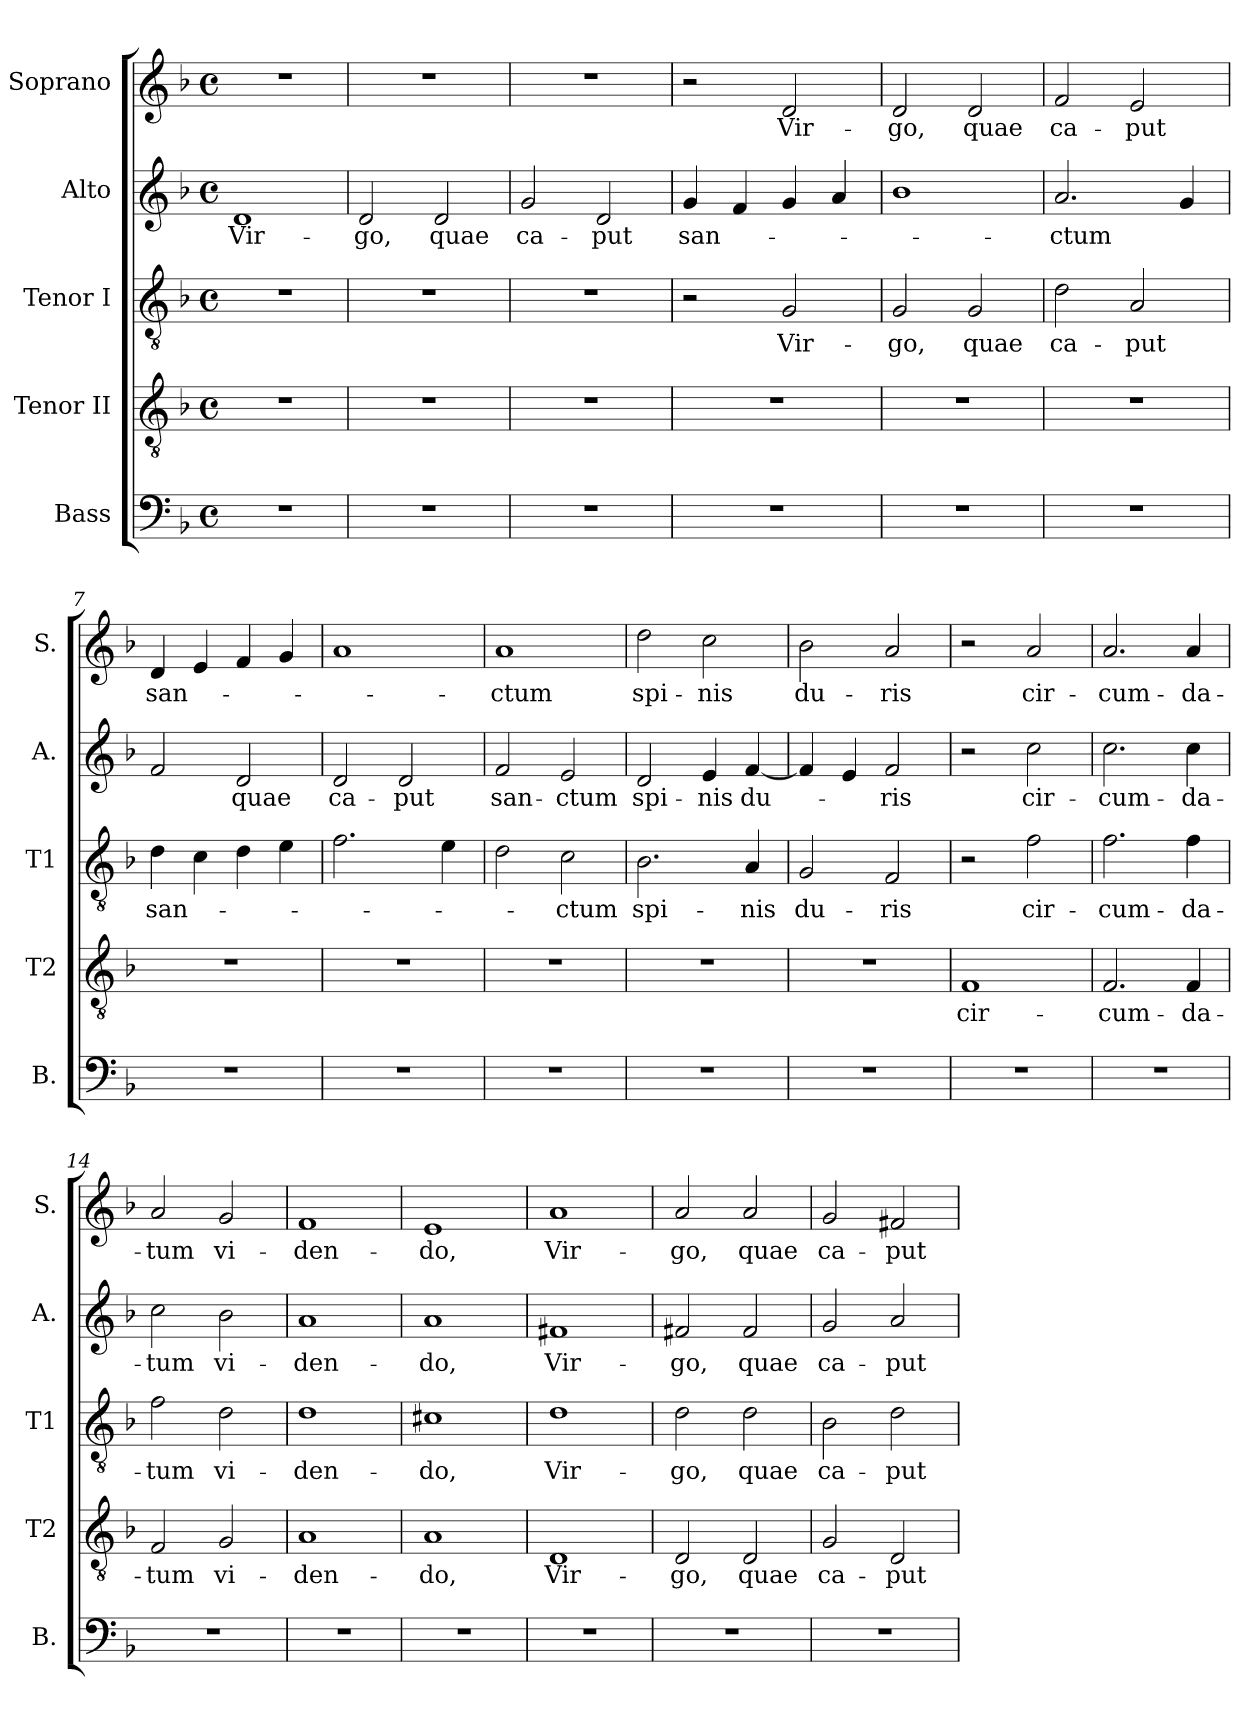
**kern	**kern	**text	**kern	**text	**kern	**text	**kern	**text
*part5	*part4	*part4	*part3	*part3	*part2	*part2	*part1	*part1
*staff5	*staff4	*staff4	*staff3	*staff3	*staff2	*staff2	*staff1	*staff1
*I"Bass	*I"Tenor II	*	*I"Tenor I	*	*I"Alto	*	*I"Soprano	*
*I'B.	*I'T2	*	*I'T1	*	*I'A.	*	*I'S.	*
*clefF4	*clefGv2	*	*clefGv2	*	*clefG2	*	*clefG2	*
*k[b-]	*k[b-]	*	*k[b-]	*	*k[b-]	*	*k[b-]	*
*F:	*F:	*	*F:	*	*F:	*	*F:	*
*M4/4	*M4/4	*	*M4/4	*	*M4/4	*	*M4/4	*
*met(c)	*met(c)	*	*met(c)	*	*met(c)	*	*met(c)	*
=1	=1	=1	=1	=1	=1	=1	=1	=1
1r	1r	.	1r	.	1d	Vir-	1r	.
=2	=2	=2	=2	=2	=2	=2	=2	=2
1r	1r	.	1r	.	2d/	-go,	1r	.
.	.	.	.	.	2d/	quae	.	.
=3	=3	=3	=3	=3	=3	=3	=3	=3
1r	1r	.	1r	.	2g/	ca-	1r	.
.	.	.	.	.	2d/	-put	.	.
=4	=4	=4	=4	=4	=4	=4	=4	=4
1r	1r	.	2r	.	4g/	san-	2r	.
.	.	.	.	.	4f/	.	.	.
.	.	.	2G/	Vir-	4g/	.	2d/	Vir-
.	.	.	.	.	4a/	.	.	.
=5	=5	=5	=5	=5	=5	=5	=5	=5
1r	1r	.	2G/	-go,	1b-	.	2d/	-go,
.	.	.	2G/	quae	.	.	2d/	quae
=6	=6	=6	=6	=6	=6	=6	=6	=6
1r	1r	.	2d\	ca-	2.a/	-ctum	2f/	ca-
.	.	.	2A/	-put	.	.	2e/	-put
.	.	.	.	.	4g/	.	.	.
=7	=7	=7	=7	=7	=7	=7	=7	=7
1r	1r	.	4d\	san-	2f/	.	4d/	san-
.	.	.	4c\	.	.	.	4e/	.
.	.	.	4d\	.	2d/	quae	4f/	.
.	.	.	4e\	.	.	.	4g/	.
!!LO:LB:g=z
=8	=8	=8	=8	=8	=8	=8	=8	=8
1r	1r	.	2.f\	.	2d/	ca-	1a	.
.	.	.	.	.	2d/	-put	.	.
.	.	.	4e\	.	.	.	.	.
=9	=9	=9	=9	=9	=9	=9	=9	=9
1r	1r	.	2d\	.	2f/	san-	1a	-ctum
.	.	.	2c\	-ctum	2e/	-ctum	.	.
=10	=10	=10	=10	=10	=10	=10	=10	=10
1r	1r	.	2.B-\	spi-	2d/	spi-	2dd\	spi-
.	.	.	.	.	4e/	-nis	2cc\	-nis
.	.	.	4A/	-nis	[<4f/	du-	.	.
=11	=11	=11	=11	=11	=11	=11	=11	=11
1r	1r	.	2G/	du-	4f/]	.	2b-\	du-
.	.	.	.	.	4e/	.	.	.
.	.	.	2F/	-ris	2f/	-ris	2a/	-ris
=12	=12	=12	=12	=12	=12	=12	=12	=12
1r	1F	cir-	2r	.	2r	.	2r	.
.	.	.	2f\	cir-	2cc\	cir-	2a/	cir-
=13	=13	=13	=13	=13	=13	=13	=13	=13
1r	2.F/	-cum-	2.f\	-cum-	2.cc\	-cum-	2.a/	-cum-
.	4F/	-da-	4f\	-da-	4cc\	-da-	4a/	-da-
=14	=14	=14	=14	=14	=14	=14	=14	=14
1r	2F/	-tum	2f\	-tum	2cc\	-tum	2a/	-tum
.	2G/	vi-	2d\	vi-	2b-\	vi-	2g/	vi-
!!LO:LB:g=z
=15	=15	=15	=15	=15	=15	=15	=15	=15
1r	1A	-den-	1d	-den-	1a	-den-	1f	-den-
=16	=16	=16	=16	=16	=16	=16	=16	=16
1r	1A	-do,	1c#X	-do,	1a	-do,	1e	-do,
=17	=17	=17	=17	=17	=17	=17	=17	=17
1r	1D	Vir-	1d	Vir-	1f#X	Vir-	1a	Vir-
=18	=18	=18	=18	=18	=18	=18	=18	=18
1r	2D/	-go,	2d\	-go,	2f#X/	-go,	2a/	-go,
.	2D/	quae	2d\	quae	2f#/	quae	2a/	quae
=19	=19	=19	=19	=19	=19	=19	=19	=19
1r	2G/	ca-	2B-\	ca-	2g/	ca-	2g/	ca-
.	2D/	-put	2d\	-put	2a/	-put	2f#X/	-put
=	=	=	=	=	=	=	=	=
*-	*-	*-	*-	*-	*-	*-	*-	*-
